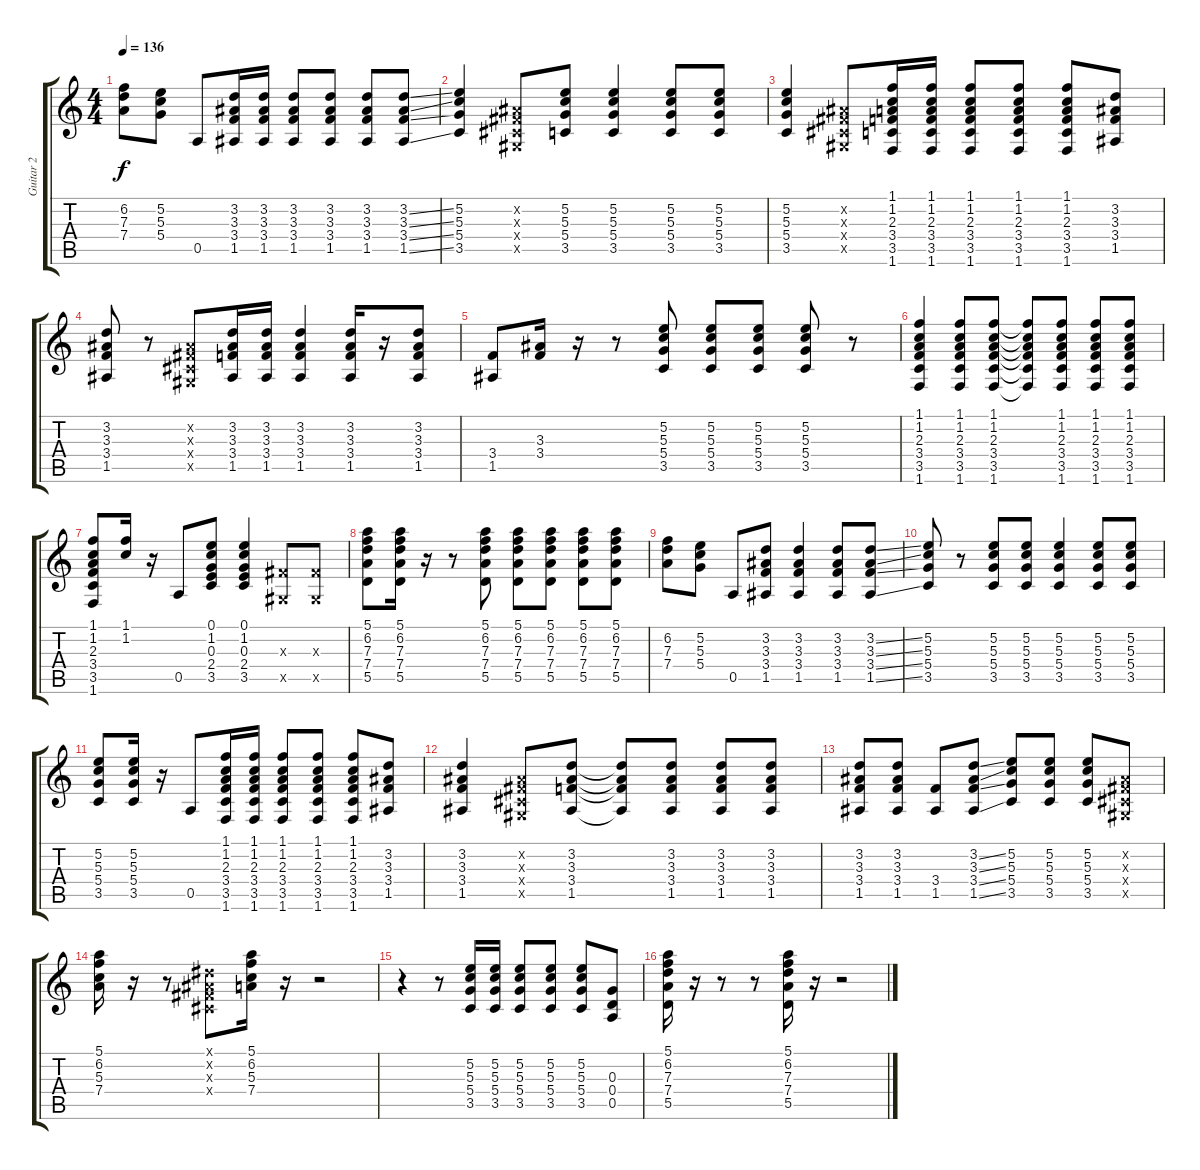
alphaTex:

\track ("Guitar 2" "Guitar 2") {instrument overdrivenguitar}
\staff {score tabs}
\tuning (E4 B3 G3 D3 A2 E2) {hide}
\ts (4 4)
\tempo 136
\clef g2
\ks c
(6.2 7.3 7.4).8{dy f} (5.2 5.3 5.4).8 0.5.8 (3.2 3.3 3.4 1.5).16 (3.2 3.3 3.4 1.5).16 (3.2 3.3 3.4 1.5).8 (3.2 3.3 3.4 1.5).8 (3.2 3.3 3.4 1.5).8 (3.2{ss} 3.3{ss} 3.4{ss} 1.5{ss}).8 |
(5.2 5.3 5.4 3.5).4 (-1.2{x} -1.3{x} -1.4{x} -1.5{x}).8 (5.2 5.3 5.4 3.5).8 (5.2 5.3 5.4 3.5).4 (5.2 5.3 5.4 3.5).8 (5.2 5.3 5.4 3.5).8 |
(5.2 5.3 5.4 3.5).4 (-1.2{x} -1.3{x} -1.4{x} -1.5{x}).8 (1.1 1.2 2.3 3.4 3.5 1.6).16 (1.1 1.2 2.3 3.4 3.5 1.6).16 (1.1 1.2 2.3 3.4 3.5 1.6).8 (1.1 1.2 2.3 3.4 3.5 1.6).8 (1.1 1.2 2.3 3.4 3.5 1.6).8 (3.2 3.3 3.4 1.5).8 |
(3.2 3.3 3.4 1.5).8 r.8 (-1.2{x} -1.3{x} -1.4{x} -1.5{x}).8 (3.2 3.3 3.4 1.5).16 (3.2 3.3 3.4 1.5).16 (3.2 3.3 3.4 1.5).4 (3.2 3.3 3.4 1.5).16 r.16 (3.2 3.3 3.4 1.5).8 |
(3.4 1.5).8 (3.3 3.4).16 r.16 r.8 (5.2 5.3 5.4 3.5).8 (5.2 5.3 5.4 3.5).8 (5.2 5.3 5.4 3.5).8 (5.2 5.3 5.4 3.5).8 r.8 |
(1.1 1.2 2.3 3.4 3.5 1.6).4 (1.1 1.2 2.3 3.4 3.5 1.6).8 (1.1 1.2 2.3 3.4 3.5 1.6).8 (1.1{t} 1.2{t} 2.3{t} 3.4{t} 3.5{t} 1.6{t}).8 (1.1 1.2 2.3 3.4 3.5 1.6).8 (1.1 1.2 2.3 3.4 3.5 1.6).8 (1.1 1.2 2.3 3.4 3.5 1.6).8 |
(1.1 1.2 2.3 3.4 3.5 1.6).8 (1.1 1.2).16 r.16 0.5.8 (0.1 1.2 0.3 2.4 3.5).8 (0.1 1.2 0.3 2.4 3.5).4 (-1.3{x} -1.5{x}).8 (-1.3{x} -1.5{x}).8 |
(5.1 6.2 7.3 7.4 5.5).8 (5.1 6.2 7.3 7.4 5.5).16 r.16 r.8 (5.1 6.2 7.3 7.4 5.5).8 (5.1 6.2 7.3 7.4 5.5).8 (5.1 6.2 7.3 7.4 5.5).8 (5.1 6.2 7.3 7.4 5.5).8 (5.1 6.2 7.3 7.4 5.5).8 |
(6.2 7.3 7.4).8 (5.2 5.3 5.4).8 0.5.8 (3.2 3.3 3.4 1.5).8 (3.2 3.3 3.4 1.5).4 (3.2 3.3 3.4 1.5).8 (3.2{ss} 3.3{ss} 3.4{ss} 1.5{ss}).8 |
(5.2 5.3 5.4 3.5).8 r.8 (5.2 5.3 5.4 3.5).8 (5.2 5.3 5.4 3.5).8 (5.2 5.3 5.4 3.5).4 (5.2 5.3 5.4 3.5).8 (5.2 5.3 5.4 3.5).8 |
(5.2 5.3 5.4 3.5).8 (5.2 5.3 5.4 3.5).16 r.16 0.5.8 (1.1 1.2 2.3 3.4 3.5 1.6).16 (1.1 1.2 2.3 3.4 3.5 1.6).16 (1.1 1.2 2.3 3.4 3.5 1.6).8 (1.1 1.2 2.3 3.4 3.5 1.6).8 (1.1 1.2 2.3 3.4 3.5 1.6).8 (3.2 3.3 3.4 1.5).8 |
(3.2 3.3 3.4 1.5).4 (-1.2{x} -1.3{x} -1.4{x} -1.5{x}).8 (3.2 3.3 3.4 1.5).8 (3.2{t} 3.3{t} 3.4{t} 1.5{t}).8 (3.2 3.3 3.4 1.5).8 (3.2 3.3 3.4 1.5).8 (3.2 3.3 3.4 1.5).8 |
(3.2 3.3 3.4 1.5).8 (3.2 3.3 3.4 1.5).8 (3.4 1.5).8 (3.2{ss} 3.3{ss} 3.4{ss} 1.5{ss}).8 (5.2 5.3 5.4 3.5).8 (5.2 5.3 5.4 3.5).8 (5.2 5.3 5.4 3.5).8 (-1.2{x} -1.3{x} -1.4{x} -1.5{x}).8 |
(5.1 6.2 5.3 7.4).16 r.16 r.8 (-1.1{x} -1.2{x} -1.3{x} -1.4{x}).8 (5.1 6.2 5.3 7.4).16 r.16 r.2 |
r.4 r.8 (5.2 5.3 5.4 3.5).16 (5.2 5.3 5.4 3.5).16 (5.2 5.3 5.4 3.5).8 (5.2 5.3 5.4 3.5).8 (5.2 5.3 5.4 3.5).8 (0.3 0.4 0.5).8 |
(5.1 6.2 7.3 7.4 5.5).16 r.16 r.8 r.8 (5.1 6.2 7.3 7.4 5.5).16 r.16 r.2
